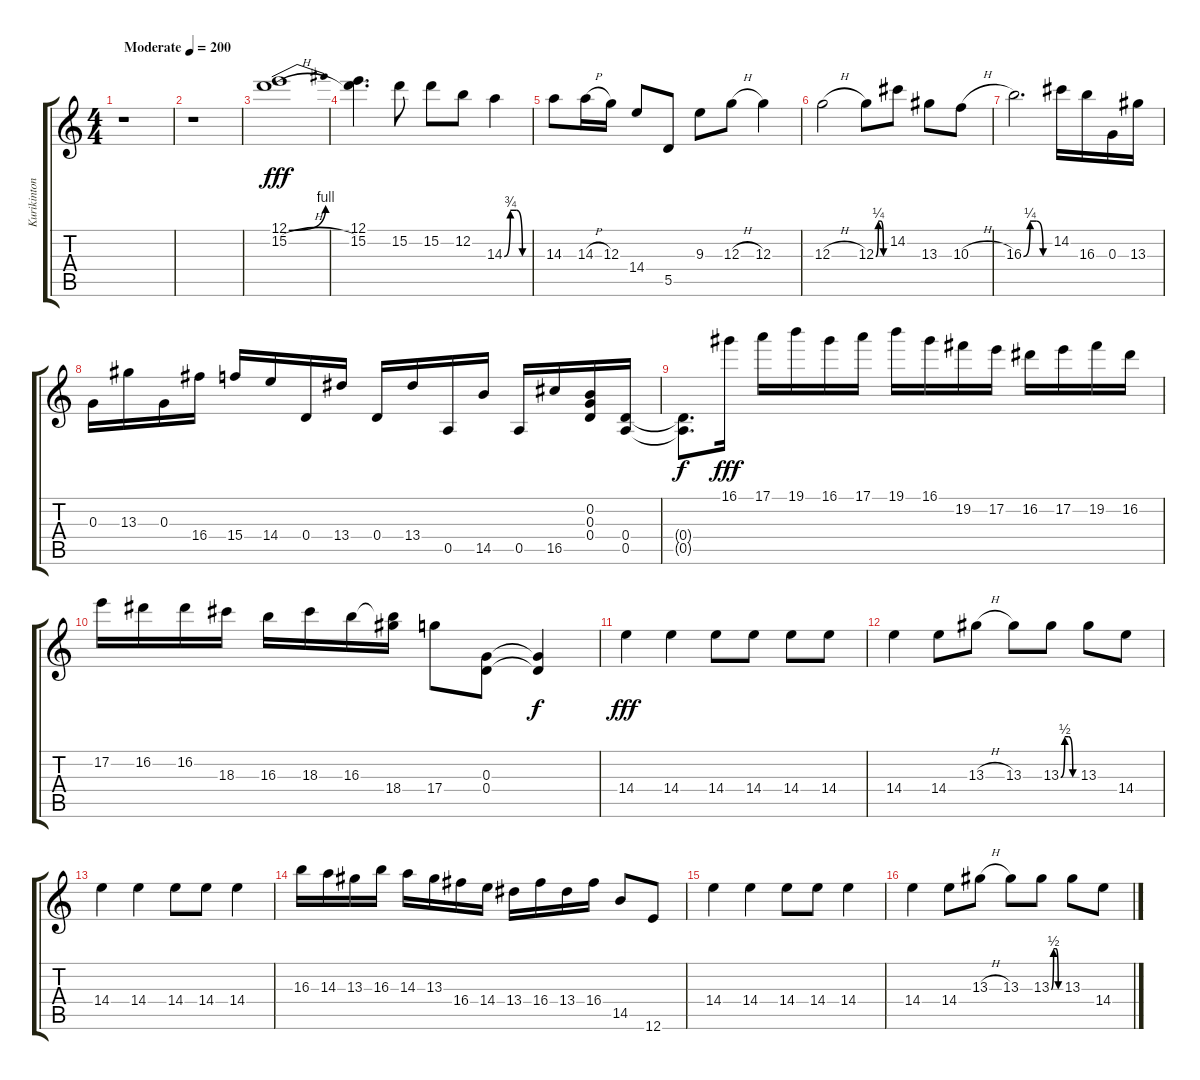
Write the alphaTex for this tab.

\track ("Kurikinton Fox" "Kurikinton") {instrument distortionguitar}
\staff {score tabs}
\tuning (E4 B3 G3 D3 A2 E2) {hide}
\ts (4 4)
\tempo (200 "Moderate")
\clef g2
\ks c
r.1{dy fff instrument distortionguitar} |
r.1 |
(12.1{be (bend 0 0 60 4)} 15.2{h}).1 |
(12.1 15.2).4{d} 15.2.8 15.2.8 12.2.8 14.3{be (custom 0 0 15 3 30 3 45 0 60 0)}.4 |
14.3.8 14.3{h}.16 12.3.16 14.4.8 5.5.8 9.3.8 12.3{h}.8 12.3.4 |
12.3{h}.2 12.3{be (custom 0 0 15 1 30 1 45 0 60 0)}.8 14.2.8 13.3.8 10.3{h}.8 |
16.3{be (custom 0 0 15 1 30 1 45 0 60 0)}.2{d} 14.2.16 16.3.16 0.3.16 13.3.16 |
0.3.16 13.3.16 0.3.16 16.4.16 15.4.16 14.4.16 0.4.16 13.4.16 0.4.16 13.4.16 0.5.16 14.5.16 0.5.16 16.5.16 (0.2 0.3 0.4).16 (0.4 0.5).16 |
(0.4{t} 0.5{t}).8{d dy f} 16.1.16{dy fff} 17.1.16 19.1.16 16.1.16 17.1.16 19.1.16 16.1.16 19.2.16 17.2.16 16.2.16 17.2.16 19.2.16 16.2.16 |
17.2.16 16.2.16 16.2.16 18.3.16 16.3.16 18.3.16 16.3.16 (16.3{t} 18.4).16 17.4.8 (0.3 0.4).8 (0.3{t} 0.4{t}).4{dy f} |
14.4.4{dy fff} 14.4.4 14.4.8 14.4.8 14.4.8 14.4.8 |
14.4.4 14.4.8 13.3{h}.8 13.3.8 13.3{be (custom 0 0 15 2 30 2 45 0 60 0)}.8 13.3.8 14.4.8 |
14.4.4 14.4.4 14.4.8 14.4.8 14.4.4 |
16.3.16 14.3.16 13.3.16 16.3.16 14.3.16 13.3.16 16.4.16 14.4.16 13.4.16 16.4.16 13.4.16 16.4.16 14.5.8 12.6.8 |
14.4.4 14.4.4 14.4.8 14.4.8 14.4.4 |
14.4.4 14.4.8 13.3{h}.8 13.3.8 13.3{be (custom 0 0 15 2 30 2 45 0 60 0)}.8 13.3.8 14.4.8
